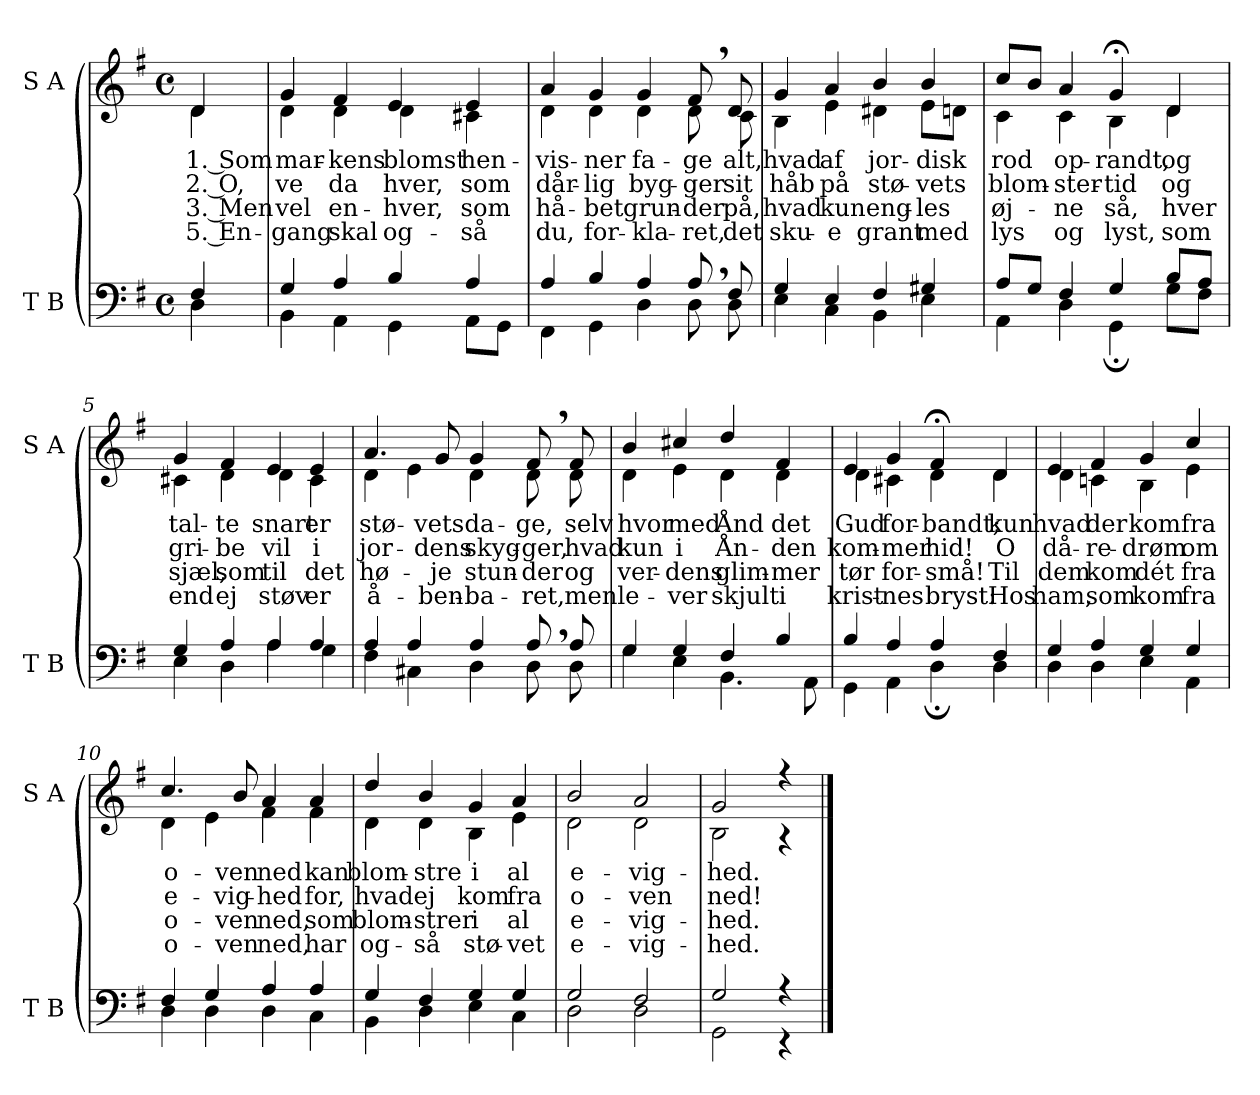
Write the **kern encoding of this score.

**kern	**kern	**text	**text	**text	**text
*part2	*part1	*part1	*part1	*part1	*part1
*staff2	*staff1	*staff1	*staff1	*staff1	*staff1
*I"T B	*I"S A	*	*	*	*
*I'T B	*I'S A	*	*	*	*
*clefF4	*clefG2	*	*	*	*
*k[f#]	*k[f#]	*	*	*	*
*M4/4	*M4/4	*	*	*	*
*met(c)	*met(c)	*	*	*	*
=	=	=	=	=	=
*^	*	*	*	*	*
!	!	!	!LO:LY:b	!LO:LY:b	!LO:LY:b	!LO:LY:b
*	*	*^	*	*	*	*
4F#/	4D\	4d/	4d\	1. Som	2. O,	3. Men	5. En-
=1	=1	=1	=1	=1	=1	=1	=1
!	!	!	!	!LO:LY:b	!LO:LY:b	!LO:LY:b	!LO:LY:b
4G/	4BB\	4g/	4d\	mar-	ve	vel	-gang
!	!	!	!	!LO:LY:b	!LO:LY:b	!LO:LY:b	!LO:LY:b
4A/	4AA\	4f#/	4d\	-kens	da	en-	skal
!	!	!	!	!LO:LY:b	!LO:LY:b	!LO:LY:b	!LO:LY:b
4B/	4GG\	4e/	4d\	blomst	hver,	-hver,	og-
!	!	!	!	!LO:LY:b	!LO:LY:b	!LO:LY:b	!LO:LY:b
4A/	8AA\L	4e/	4c#X\	hen-	som	som	-så
.	8GG\J	.	.	.	.	.	.
=2	=2	=2	=2	=2	=2	=2	=2
!	!	!	!	!LO:LY:b	!LO:LY:b	!LO:LY:b	!LO:LY:b
4A/	4FF#\	4a/	4d\	-vis-	dår-	hå-	du,
!	!	!	!	!LO:LY:b	!LO:LY:b	!LO:LY:b	!LO:LY:b
4B/	4GG\	4g/	4d\	-ner	-lig	-bet	for-
!	!	!	!	!LO:LY:b	!LO:LY:b	!LO:LY:b	!LO:LY:b
4A/	4D\	4g/	4d\	fa-	byg-	grun-	-kla-
!	!	!	!	!LO:LY:b	!LO:LY:b	!LO:LY:b	!LO:LY:b
8A,/	8D\	8f#,/	8d\	-ge	-ger	-der	-ret,
!	!	!	!	!LO:LY:b	!LO:LY:b	!LO:LY:b	!LO:LY:b
8F#/	8D\	8d/	8c\	alt,	sit	på,	det
=3	=3	=3	=3	=3	=3	=3	=3
!	!	!	!	!LO:LY:b	!LO:LY:b	!LO:LY:b	!LO:LY:b
4G/	4E\	4g/	4B\	hvad	håb	hvad	sku-
!	!	!	!	!LO:LY:b	!LO:LY:b	!LO:LY:b	!LO:LY:b
4E/	4C\	4a/	4e\	af	på	kun	-e
!	!	!	!	!LO:LY:b	!LO:LY:b	!LO:LY:b	!LO:LY:b
4F#/	4BB\	4b/	4d#X\	jor-	stø-	eng-	grant
!	!	!	!	!LO:LY:b	!LO:LY:b	!LO:LY:b	!LO:LY:b
4G#X/	4E\	4b/	8e\L	-disk	-vets	-les	med
.	.	.	8dn\J	.	.	.	.
!!LO:LB:g=z	!!
=4	=4	=4	=4	=4	=4	=4	=4
!	!	!	!	!LO:LY:b	!LO:LY:b	!LO:LY:b	!LO:LY:b
8A/L	4AA\	8cc/L	4c\	rod	blom-	øj-	lys
8G/J	.	8b/J	.	.	.	.	.
!	!	!	!	!LO:LY:b	!LO:LY:b	!LO:LY:b	!LO:LY:b
4F#/	4D\	4a/	4c\	op-	-ster-	-ne	og
!	!	!	!	!LO:LY:b	!LO:LY:b	!LO:LY:b	!LO:LY:b
4G/	4GG;\	4g;</	4B\	-randt,	-tid	så,	lyst,
!	!	!	!	!LO:LY:b	!LO:LY:b	!LO:LY:b	!LO:LY:b
8B/L	8G\L	4d/	4d\	og	og	hver	som
8A/J	8F#\J	.	.	.	.	.	.
=5	=5	=5	=5	=5	=5	=5	=5
!	!	!	!	!LO:LY:b	!LO:LY:b	!LO:LY:b	!LO:LY:b
4G/	4E\	4g/	4c#X\	tal-	gri-	sjæl,	end
!	!	!	!	!LO:LY:b	!LO:LY:b	!LO:LY:b	!LO:LY:b
4A/	4D\	4f#/	4d\	-te	-be	som	ej
!	!	!	!	!LO:LY:b	!LO:LY:b	!LO:LY:b	!LO:LY:b
4A/	4A\	4e/	4d\	snart	vil	til	støv
!	!	!	!	!LO:LY:b	!LO:LY:b	!LO:LY:b	!LO:LY:b
4A/	4G\	4e/	4c#\	er	i	det	er
=6	=6	=6	=6	=6	=6	=6	=6
!	!	!	!	!LO:LY:b	!LO:LY:b	!LO:LY:b	!LO:LY:b
4A/	4F#\	4.a/	4d\	stø-	jor-	hø-	å-
4A/	4C#X\	.	4e\	.	.	.	.
!	!	!	!	!LO:LY:b	!LO:LY:b	!LO:LY:b	!LO:LY:b
.	.	8g/	.	-vets	-dens	-je	-ben-
!	!	!	!	!LO:LY:b	!LO:LY:b	!LO:LY:b	!LO:LY:b
4A/	4D\	4g/	4d\	da-	skyg-	stun-	-ba-
!	!	!	!	!LO:LY:b	!LO:LY:b	!LO:LY:b	!LO:LY:b
8A,/	8D\	8f#,/	8d\	-ge,	-ger,	-der	-ret,
!	!	!	!	!LO:LY:b	!LO:LY:b	!LO:LY:b	!LO:LY:b
8A/	8D\	8f#/	8d\	selv	hvad	og	men
=7	=7	=7	=7	=7	=7	=7	=7
!	!	!	!	!LO:LY:b	!LO:LY:b	!LO:LY:b	!LO:LY:b
4G/	4G\	4b/	4d\	hvor	kun	ver-	le-
!	!	!	!	!LO:LY:b	!LO:LY:b	!LO:LY:b	!LO:LY:b
4G/	4E\	4cc#X/	4e\	med	i	-dens	-ver
!	!	!	!	!LO:LY:b	!LO:LY:b	!LO:LY:b	!LO:LY:b
4F#/	4.BB\	4dd/	4d\	Ånd	Ån-	glim-	skjult
!	!	!	!	!LO:LY:b	!LO:LY:b	!LO:LY:b	!LO:LY:b
4B/	.	4f#/	4d\	det	-den	-mer	i
.	8AA\	.	.	.	.	.	.
!!LO:LB:g=z	!!
=8	=8	=8	=8	=8	=8	=8	=8
!	!	!	!	!LO:LY:b	!LO:LY:b	!LO:LY:b	!LO:LY:b
4B/	4GG\	4e/	4d\	Gud	kom-	tør	krist-
!	!	!	!	!LO:LY:b	!LO:LY:b	!LO:LY:b	!LO:LY:b
4A/	4AA\	4g/	4c#X\	for-	-mer	for-	-nes
!	!	!	!	!LO:LY:b	!LO:LY:b	!LO:LY:b	!LO:LY:b
4A/	4D;\	4f#;</	4d\	-bandt;	hid!	-små!	bryst:
!	!	!	!	!LO:LY:b	!LO:LY:b	!LO:LY:b	!LO:LY:b
4F#/	4D\	4d/	4d\	kun	O	Til	Hos
=9	=9	=9	=9	=9	=9	=9	=9
!	!	!	!	!LO:LY:b	!LO:LY:b	!LO:LY:b	!LO:LY:b
4G/	4D\	4e/	4d\	hvad	då-	dem	ham,
!	!	!	!	!LO:LY:b	!LO:LY:b	!LO:LY:b	!LO:LY:b
4A/	4D\	4f#/	4cni\	der	-re-	kom	som
!	!	!	!	!LO:LY:b	!LO:LY:b	!LO:LY:b	!LO:LY:b
4G/	4E\	4g/	4B\	kom	-drøm	dét	kom
!	!	!	!	!LO:LY:b	!LO:LY:b	!LO:LY:b	!LO:LY:b
4G/	4AA\	4cc/	4e\	fra	om	fra	fra
=10	=10	=10	=10	=10	=10	=10	=10
!	!	!	!	!LO:LY:b	!LO:LY:b	!LO:LY:b	!LO:LY:b
4F#/	4D\	4.cc/	4d\	o-	e-	o-	o-
4G/	4D\	.	4e\	.	.	.	.
!	!	!	!	!LO:LY:b	!LO:LY:b	!LO:LY:b	!LO:LY:b
.	.	8b/	.	-ven	-vig-	-ven	-ven
!	!	!	!	!LO:LY:b	!LO:LY:b	!LO:LY:b	!LO:LY:b
4A/	4D\	4a/	4f#\	ned	-hed	ned,	ned,
!	!	!	!	!LO:LY:b	!LO:LY:b	!LO:LY:b	!LO:LY:b
4A/	4C\	4a/	4f#\	kan	for,	som	har
=11	=11	=11	=11	=11	=11	=11	=11
!	!	!	!	!LO:LY:b	!LO:LY:b	!LO:LY:b	!LO:LY:b
4G/	4BB\	4dd/	4d\	blom-	hvad	blom-	og-
!	!	!	!	!LO:LY:b	!LO:LY:b	!LO:LY:b	!LO:LY:b
4F#/	4D\	4b/	4d\	-stre	ej	-strer	-så
!	!	!	!	!LO:LY:b	!LO:LY:b	!LO:LY:b	!LO:LY:b
4G/	4E\	4g/	4B\	i	kom	i	stø-
!	!	!	!	!LO:LY:b	!LO:LY:b	!LO:LY:b	!LO:LY:b
4G/	4C\	4a/	4e\	al	fra	al	-vet
=12	=12	=12	=12	=12	=12	=12	=12
!	!	!	!	!LO:LY:b	!LO:LY:b	!LO:LY:b	!LO:LY:b
2G/	2D\	2b/	2d\	e-	o-	e-	e-
!	!	!	!	!LO:LY:b	!LO:LY:b	!LO:LY:b	!LO:LY:b
2F#/	2D\	2a/	2d\	-vig-	-ven	-vig-	-vig-
=13	=13	=13	=13	=13	=13	=13	=13
!	!	!	!	!LO:LY:b	!LO:LY:b	!LO:LY:b	!LO:LY:b
2G/	2GG\	2g/	2B\	-hed.	ned!	-hed.	-hed.
4r	4r	4r	4r	.	.	.	.
*v	*v	*	*	*	*	*	*
*	*v	*v	*	*	*	*
==	==	==	==	==	==
*-	*-	*-	*-	*-	*-
